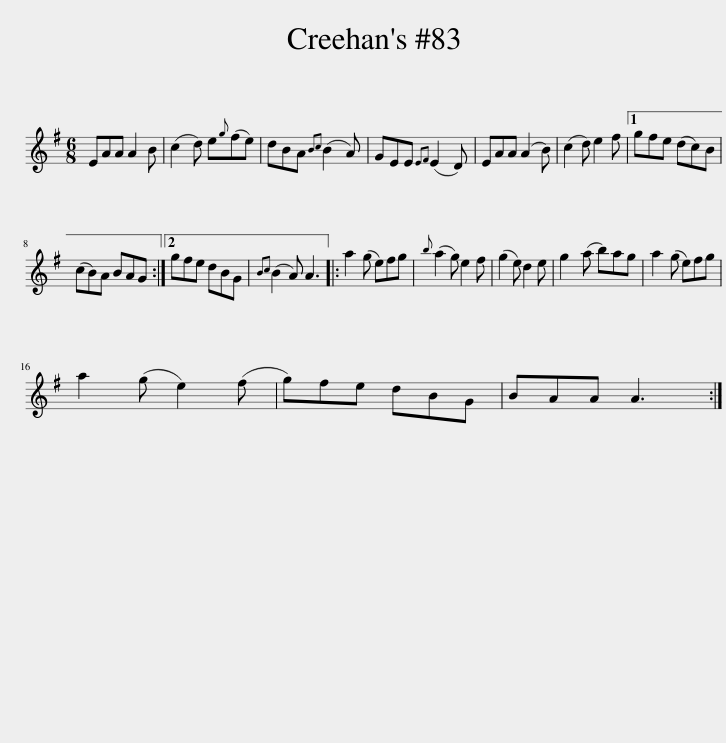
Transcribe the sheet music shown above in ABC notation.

X:1
L:1/8
M:6/8
I:linebreak $
K:Emin
V:1 treble
V:1
 EAA A2 B | (c2 d) e{g}(fe) | dBA{Bc} (B2 A) | GEE{EF} (E2 D) | EAA (A2 B) | %5
 (c2 d) e2 f |1 gfe (dc)B |$ (cB)A BAG :|2 gfe dBG |{Bc} (B2 A) A3 |: %10
 a2 (g e)fg |{b} (a2 g) e2 f | (g2 e) d2 e | g2 (a b)ag | a2 (g e)fg |$ %15
 a2 (g e2) (f | g)fe dBG | BAA A3 :| %18
